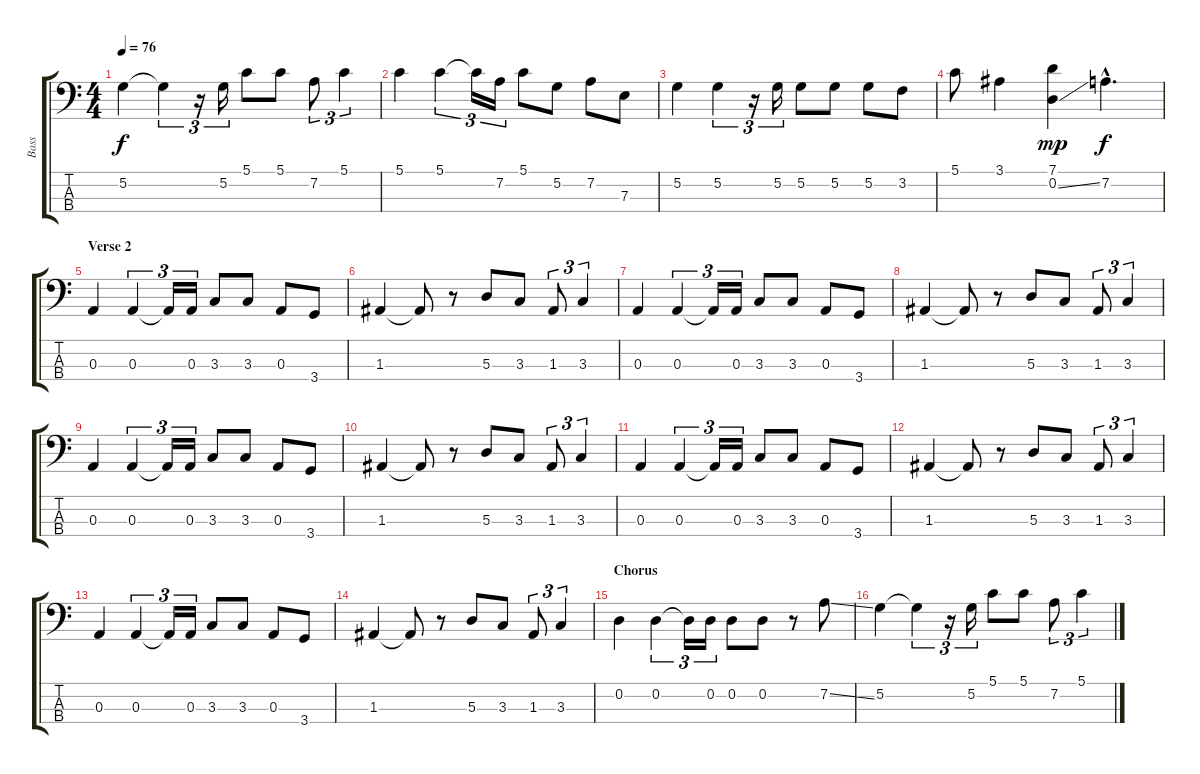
\track ("Bass" "Bass") {instrument electricbassfinger}
\staff {score tabs}
\tuning (G2 D2 A1 E1) {hide}
\ts (4 4)
\tempo 76
\clef f4
\ks c
5.2.4{dy f} 5.2{t}.4{tu (3 2)} r.16{tu (3 2)} 5.2.16{tu (3 2)} 5.1.8 5.1.8 7.2.8{tu (3 2)} 5.1.4{tu (3 2)} |
5.1.4 5.1.4{tu (3 2)} 5.1{t}.16{tu (3 2)} 7.2.16{tu (3 2)} 5.1.8 5.2.8 7.2.8 7.3.8 |
5.2.4 5.2.4{tu (3 2)} r.16{tu (3 2)} 5.2.16{tu (3 2)} 5.2.8 5.2.8 5.2.8 3.2.8 |
5.1.8 3.1.4 (7.1 0.2{ss}).4{dy mp} 7.2{hac}.4{d dy f} |
\section ("" "Verse 2")
0.3.4 0.3.4{tu (3 2)} 0.3{t}.16{tu (3 2)} 0.3.16{tu (3 2)} 3.3.8 3.3.8 0.3.8 3.4.8 |
1.3.4 1.3{t}.8 r.8 5.3.8 3.3.8 1.3.8{tu (3 2)} 3.3.4{tu (3 2)} |
0.3.4 0.3.4{tu (3 2)} 0.3{t}.16{tu (3 2)} 0.3.16{tu (3 2)} 3.3.8 3.3.8 0.3.8 3.4.8 |
1.3.4 1.3{t}.8 r.8 5.3.8 3.3.8 1.3.8{tu (3 2)} 3.3.4{tu (3 2)} |
0.3.4 0.3.4{tu (3 2)} 0.3{t}.16{tu (3 2)} 0.3.16{tu (3 2)} 3.3.8 3.3.8 0.3.8 3.4.8 |
1.3.4 1.3{t}.8 r.8 5.3.8 3.3.8 1.3.8{tu (3 2)} 3.3.4{tu (3 2)} |
0.3.4 0.3.4{tu (3 2)} 0.3{t}.16{tu (3 2)} 0.3.16{tu (3 2)} 3.3.8 3.3.8 0.3.8 3.4.8 |
1.3.4 1.3{t}.8 r.8 5.3.8 3.3.8 1.3.8{tu (3 2)} 3.3.4{tu (3 2)} |
0.3.4 0.3.4{tu (3 2)} 0.3{t}.16{tu (3 2)} 0.3.16{tu (3 2)} 3.3.8 3.3.8 0.3.8 3.4.8 |
1.3.4 1.3{t}.8 r.8 5.3.8 3.3.8 1.3.8{tu (3 2)} 3.3.4{tu (3 2)} |
\section ("" "Chorus")
0.2.4 0.2.4{tu (3 2)} 0.2{t}.16{tu (3 2)} 0.2.16{tu (3 2)} 0.2.8 0.2.8 r.8 7.2{ss}.8 |
5.2.4 5.2{t}.4{tu (3 2)} r.16{tu (3 2)} 5.2.16{tu (3 2)} 5.1.8 5.1.8 7.2.8{tu (3 2)} 5.1.4{tu (3 2)}
